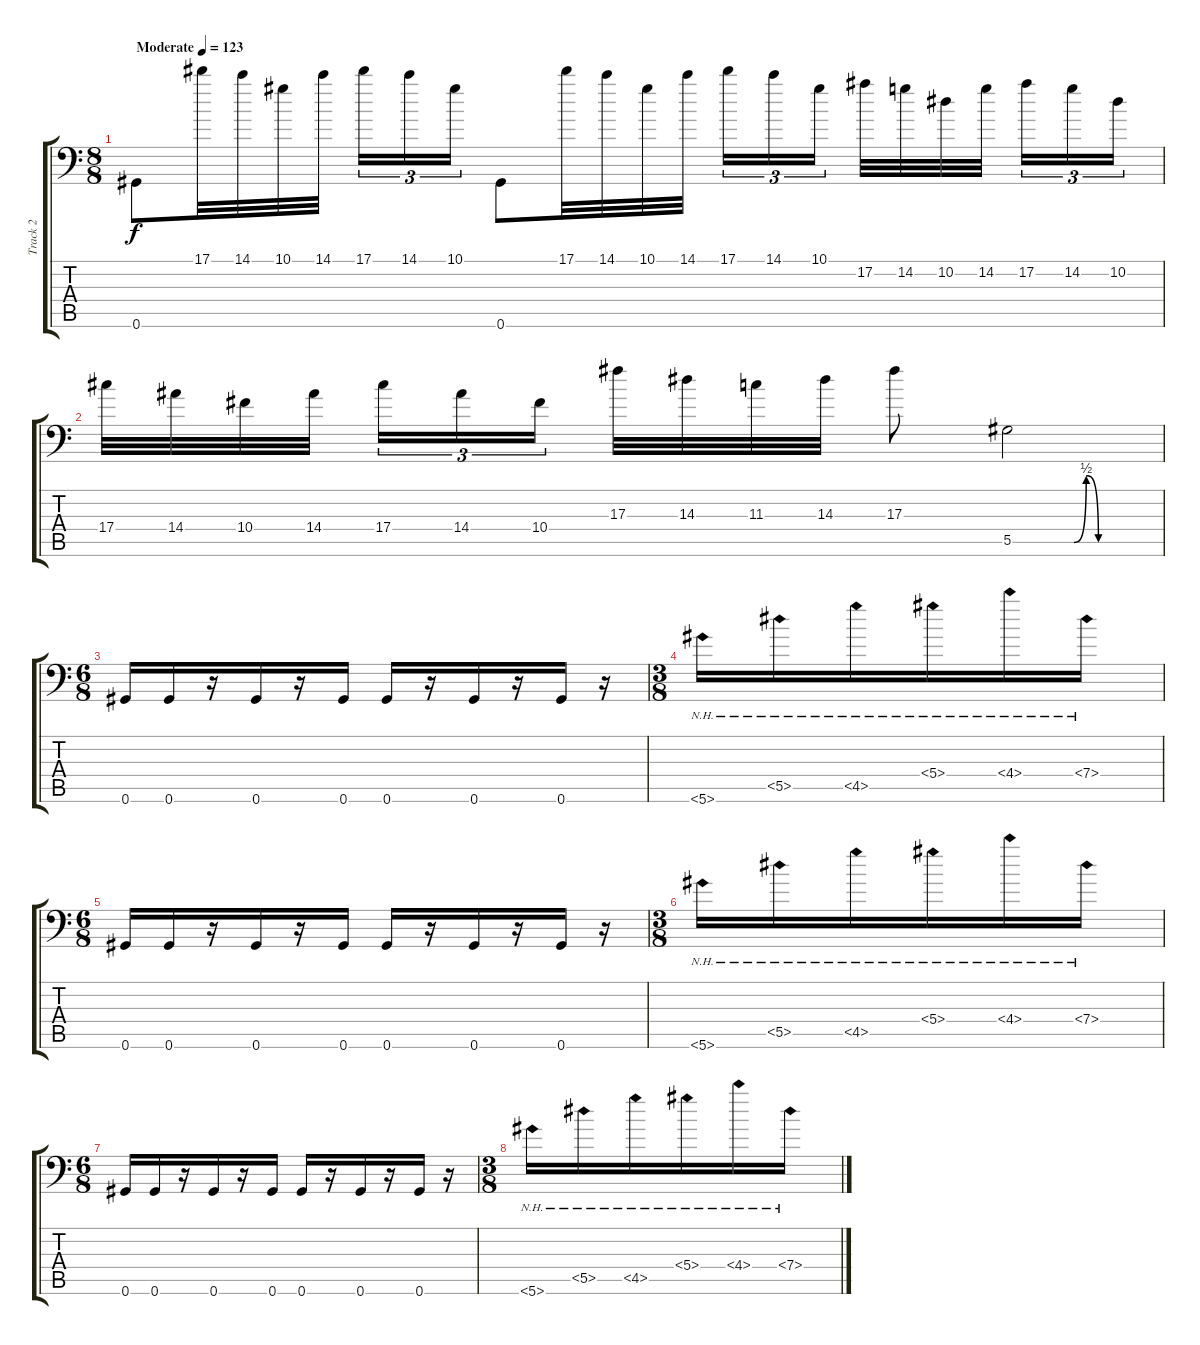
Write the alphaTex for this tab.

\track ("Track 2" "Track 2") {instrument overdrivenguitar}
\staff {score tabs}
\tuning (Bb3 F3 Db3 Ab2 Eb2 Ab1) {hide}
\ts (8 8)
\tempo (123 "Moderate")
\clef f4
\ks c
0.6.8{dy f instrument overdrivenguitar} 17.1.32 14.1.32 10.1.32 14.1.32 17.1.16{tu (3 2)} 14.1.16{tu (3 2)} 10.1.16{tu (3 2)} 0.6.8 17.1.32 14.1.32 10.1.32 14.1.32 17.1.16{tu (3 2)} 14.1.16{tu (3 2)} 10.1.16{tu (3 2)} 17.2.32 14.2.32 10.2.32 14.2.32 17.2.16{tu (3 2)} 14.2.16{tu (3 2)} 10.2.16{tu (3 2)} |
17.4.32 14.4.32 10.4.32 14.4.32 17.4.16{tu (3 2)} 14.4.16{tu (3 2)} 10.4.16{tu (3 2)} 17.3.32 14.3.32 11.3.32 14.3.32 17.3.8 5.5{be (custom 0 0 25 0 30 2 35 0 60 0)}.2 |
\ts (6 8)
0.6.16 0.6.16 r.16 0.6.16 r.16 0.6.16 0.6.16 r.16 0.6.16 r.16 0.6.16 r.16 |
\ts (3 8)
5.6{nh}.16 5.5{nh}.16 4.5{nh}.16 5.4{nh}.16 4.4{nh}.16 7.4{nh}.16 |
\ts (6 8)
0.6.16 0.6.16 r.16 0.6.16 r.16 0.6.16 0.6.16 r.16 0.6.16 r.16 0.6.16 r.16 |
\ts (3 8)
5.6{nh}.16 5.5{nh}.16 4.5{nh}.16 5.4{nh}.16 4.4{nh}.16 7.4{nh}.16 |
\ts (6 8)
0.6.16 0.6.16 r.16 0.6.16 r.16 0.6.16 0.6.16 r.16 0.6.16 r.16 0.6.16 r.16 |
\ts (3 8)
5.6{nh}.16 5.5{nh}.16 4.5{nh}.16 5.4{nh}.16 4.4{nh}.16 7.4{nh}.16
